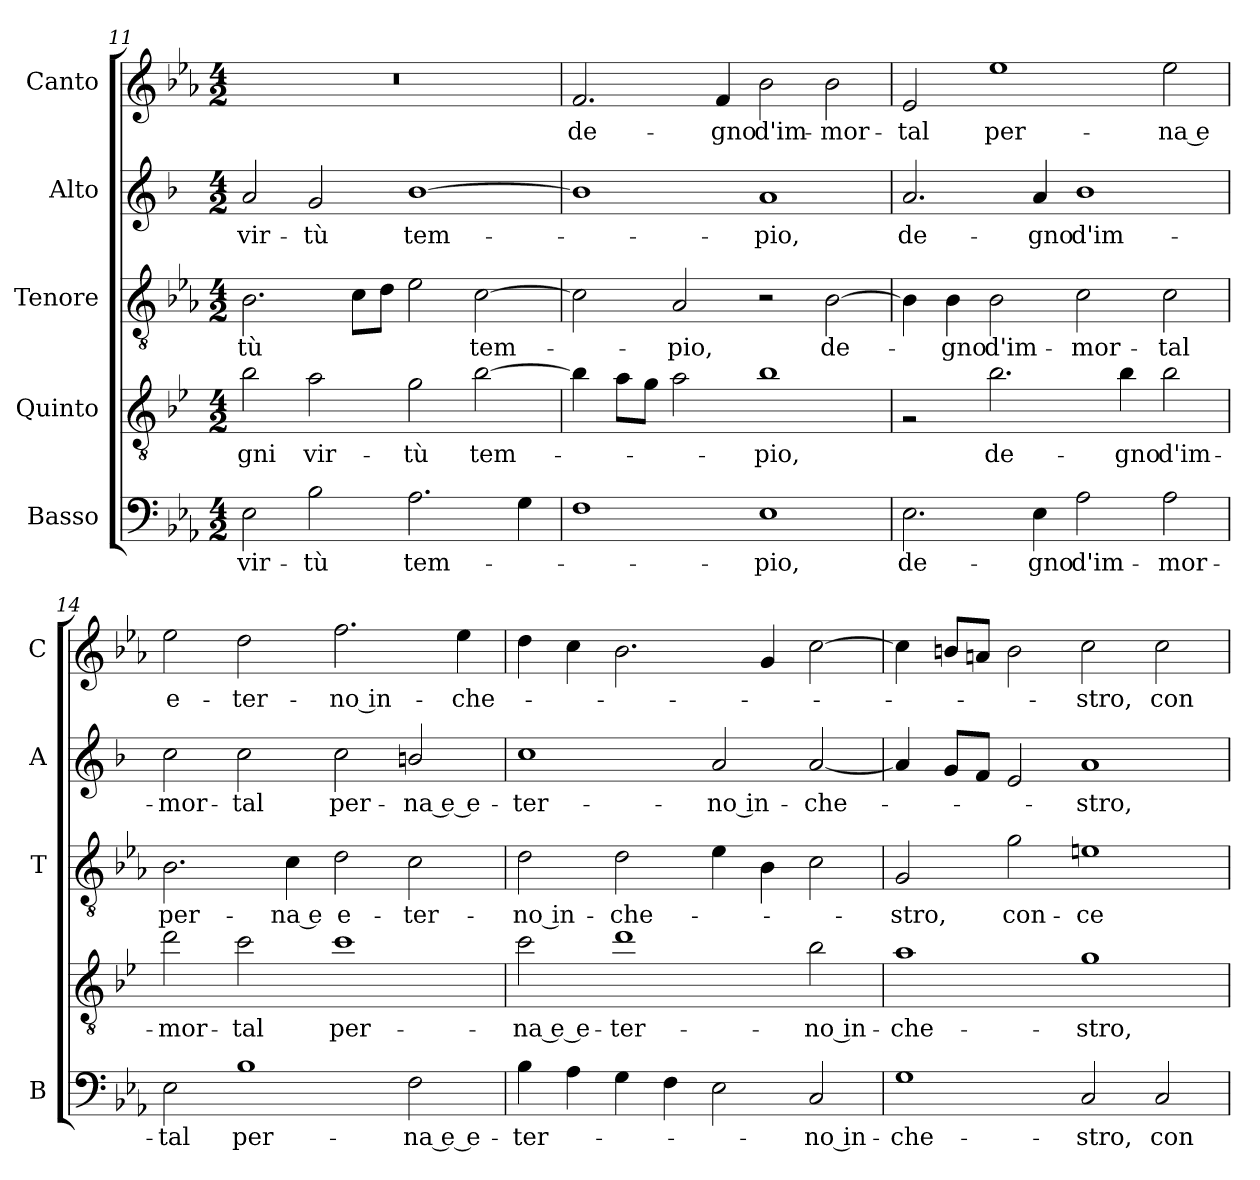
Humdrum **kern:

**kern	**text	**kern	**text	**kern	**text	**kern	**text	**kern	**text
*part5	*part5	*part4	*part4	*part3	*part3	*part2	*part2	*part1	*part1
*staff5	*staff5	*staff4	*staff4	*staff3	*staff3	*staff2	*staff2	*staff1	*staff1
*I"Basso	*	*I"Quinto	*	*I"Tenore	*	*I"Alto	*	*I"Canto	*
*I'B	*	*	*	*I'T	*	*I'A	*	*I'C	*
*clefF4	*	*clefGv2	*	*clefGv2	*	*clefG2	*	*clefG2	*
*	*	*ITrd4c7	*	*	*	*ITrd1c2	*	*	*
*k[b-e-a-]	*	*k[b-e-a-]	*	*k[b-e-a-]	*	*k[b-e-a-]	*	*k[b-e-a-]	*
*E-:	*	*E-:	*	*E-:	*	*E-:	*	*E-:	*
*M4/2	*	*M4/2	*	*M4/2	*	*M4/2	*	*M4/2	*
=11	=11	=11	=11	=11	=11	=11	=11	=11	=11
!	!LO:LY:b	!	!LO:LY:b	!	!LO:LY:b	!	!LO:LY:b	!	!
2E-\	vir-	2e-\	-gni	2.B-\	-tù	2g/	vir-	0r	.
!	!LO:LY:b	!	!LO:LY:b	!	!	!	!LO:LY:b	!	!
2B-\	-tù	2d\	vir-	.	.	2f/	-tù	.	.
.	.	.	.	8c\L	.	.	.	.	.
.	.	.	.	8d\J	.	.	.	.	.
!	!LO:LY:b	!	!LO:LY:b	!	!	!	!LO:LY:b	!	!
2.A-\	tem-	2c\	-tù	2e-\	.	[1a-	tem-	.	.
!	!	!	!LO:LY:b	!	!LO:LY:b	!	!	!	!
.	.	[2e-\	tem-	[2c\	tem-	.	.	.	.
4G\	.	.	.	.	.	.	.	.	.
=12	=12	=12	=12	=12	=12	=12	=12	=12	=12
!	!	!	!	!	!	!	!	!	!LO:LY:b
1F	.	4e-\]	.	2c\]	.	1a-]	.	2.f/	de-
.	.	8d\L	.	.	.	.	.	.	.
.	.	8c\J	.	.	.	.	.	.	.
!	!	!	!	!	!LO:LY:b	!	!	!	!
.	.	2d\	.	2A-/	-pio,	.	.	.	.
!	!	!	!	!	!	!	!	!	!LO:LY:b
.	.	.	.	.	.	.	.	4f/	-gno
!	!LO:LY:b	!	!LO:LY:b	!	!	!	!LO:LY:b	!	!LO:LY:b
1E-	-pio,	1e-	-pio,	2r	.	1g	-pio,	2b-\	d'im-
!	!	!	!	!	!LO:LY:b	!	!	!	!LO:LY:b
.	.	.	.	[2B-\	de-	.	.	2b-\	-mor-
!!LO:PB:g=z
=13	=13	=13	=13	=13	=13	=13	=13	=13	=13
!	!LO:LY:b	!	!	!	!	!	!LO:LY:b	!	!LO:LY:b
2.E-\	de-	2rA	.	4B-\]	.	2.g/	de-	2e-/	-tal
!	!	!	!	!	!LO:LY:b	!	!	!	!
.	.	.	.	4B-\	-gno	.	.	.	.
!	!	!	!LO:LY:b	!	!LO:LY:b	!	!	!	!LO:LY:b
.	.	2.e-\	de-	2B-\	d'im-	.	.	1ee-	per-
!	!LO:LY:b	!	!	!	!	!	!LO:LY:b	!	!
4E-\	-gno	.	.	.	.	4g/	-gno	.	.
!	!LO:LY:b	!	!	!	!LO:LY:b	!	!LO:LY:b	!	!
2A-\	d'im-	.	.	2c\	-mor-	1a-	d'im-	.	.
!	!	!	!LO:LY:b	!	!	!	!	!	!
.	.	4e-\	-gno	.	.	.	.	.	.
!	!LO:LY:b	!	!LO:LY:b	!	!LO:LY:b	!	!	!	!LO:LY:b
2A-\	-mor-	2e-\	d'im-	2c\	-tal	.	.	2ee-\	-na e
=14	=14	=14	=14	=14	=14	=14	=14	=14	=14
!	!LO:LY:b	!	!LO:LY:b	!	!LO:LY:b	!	!LO:LY:b	!	!LO:LY:b
2E-\	-tal	2g\	-mor-	2.B-\	per-	2b-\	-mor-	2ee-\	e-
!	!LO:LY:b	!	!LO:LY:b	!	!	!	!LO:LY:b	!	!LO:LY:b
1B-	per-	2f\	-tal	.	.	2b-\	-tal	2dd\	-ter-
!	!	!	!	!	!LO:LY:b	!	!	!	!
.	.	.	.	4c\	-na e	.	.	.	.
!	!	!	!LO:LY:b	!	!LO:LY:b	!	!LO:LY:b	!	!LO:LY:b
.	.	1f	per-	2d\	e-	2b-\	per-	2.ff\	-no in-
!	!LO:LY:b	!	!	!	!LO:LY:b	!	!LO:LY:b	!	!
2F\	-na e e-	.	.	2c\	-ter-	2an/	-na e e-	.	.
!	!	!	!	!	!	!	!	!	!LO:LY:b
.	.	.	.	.	.	.	.	4ee-\	-che-
=15	=15	=15	=15	=15	=15	=15	=15	=15	=15
!	!LO:LY:b	!	!LO:LY:b	!	!LO:LY:b	!	!LO:LY:b	!	!
4B-\	-ter-	2f\	-na e e-	2d\	-no in-	1b-	-ter-	4dd\	.
4A-\	.	.	.	.	.	.	.	4cc\	.
!	!	!	!LO:LY:b	!	!LO:LY:b	!	!	!	!
4G\	.	1g	-ter-	2d\	-che-	.	.	2.b-\	.
4F\	.	.	.	.	.	.	.	.	.
!	!	!	!	!	!	!	!LO:LY:b	!	!
2E-\	.	.	.	4e-\	.	2g/	-no in-	.	.
.	.	.	.	4B-\	.	.	.	4g/	.
!	!LO:LY:b	!	!LO:LY:b	!	!	!	!LO:LY:b	!	!
2C/	-no in-	2e-\	-no in-	2c\	.	[2g/	-che-	[2cc\	.
=16	=16	=16	=16	=16	=16	=16	=16	=16	=16
!	!LO:LY:b	!	!LO:LY:b	!	!LO:LY:b	!	!	!	!
1G	-che-	1d	-che-	2G/	-stro,	4g/]	.	4cc\]	.
.	.	.	.	.	.	8f/L	.	8bn/L	.
.	.	.	.	.	.	8e-/J	.	8an/J	.
!	!	!	!	!	!LO:LY:b	!	!	!	!
.	.	.	.	2g\	con-	2d/	.	2b\	.
!	!LO:LY:b	!	!LO:LY:b	!	!LO:LY:b	!	!LO:LY:b	!	!LO:LY:b
2C/	-stro,	1c	-stro,	1en	-ce-	1g	-stro,	2cc\	-stro,
!	!LO:LY:b	!	!	!	!	!	!	!	!LO:LY:b
2C/	con-	.	.	.	.	.	.	2cc\	con-
=	=	=	=	=	=	=	=	=	=
*-	*-	*-	*-	*-	*-	*-	*-	*-	*-
